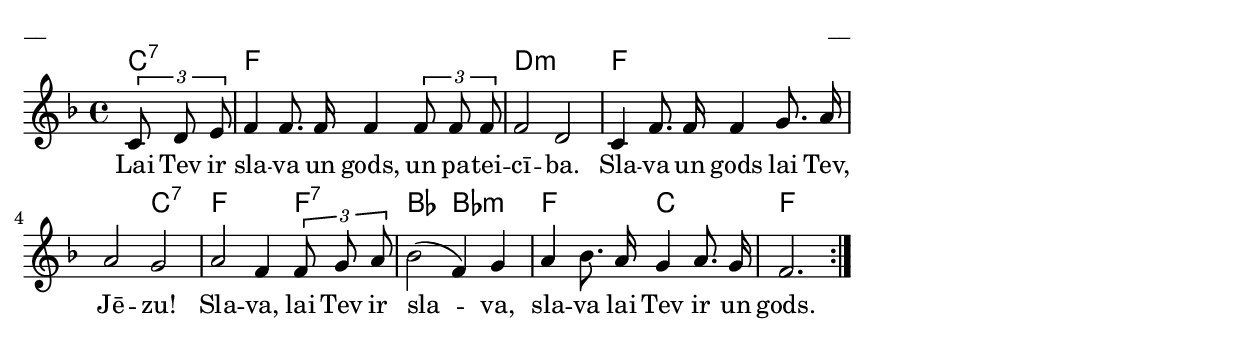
\version "2.13.18"

\paper {
line-width = 14\cm
left-margin = 0.4\cm
between-system-padding = 0.1\cm
between-system-space = 0.1\cm
}

\layout {
indent = #0
ragged-last = ##f
}

chordsA = \chordmode {
c4:7 f1 d:min f1. c2:7 f2. f4:7 bes2 bes:min f2 c f2.
}

voiceA = \relative c' {
\clef "treble"
\key f \major
\time 4/4

\repeat volta 2 {
\partial 4
\times 2/3 {c8 d e} | f4 f8. f16 f4 \times2/3 {f8 f f } | f2 d | c4 f8. f16 f4 g8. a16 |
a2 g | a f4 \times 2/3 {f8 g a} | bes2 (f4) g | a bes8. a16 g4 a8. g16 | f2.
}
}

lyricA = \lyricmode {
Lai Tev ir sla -- va un gods, un pa -- tei -- cī -- ba. Sla -- va un gods lai Tev, Jē -- zu!
Sla -- va, lai Tev ir sla -- va, sla -- va lai Tev ir un gods.
}


fullScore = <<
\new ChordNames { \chordsA }
\new Staff {
<<
\new Voice = "voiceA" { \oneVoice \autoBeamOff \voiceA }
\lyricsto "voiceA" \new Lyrics \lyricA
>>
}
>>


\score {
\fullScore
\header { piece = "__" opus = "__" }
}
\markup { \with-color #(x11-color 'white) \sans \smaller "aaa" }
\score {
\unfoldRepeats
\fullScore
\midi {
\context { \Staff \remove "Staff_performer" }
\context { \Voice \consists "Staff_performer" }
}
}


